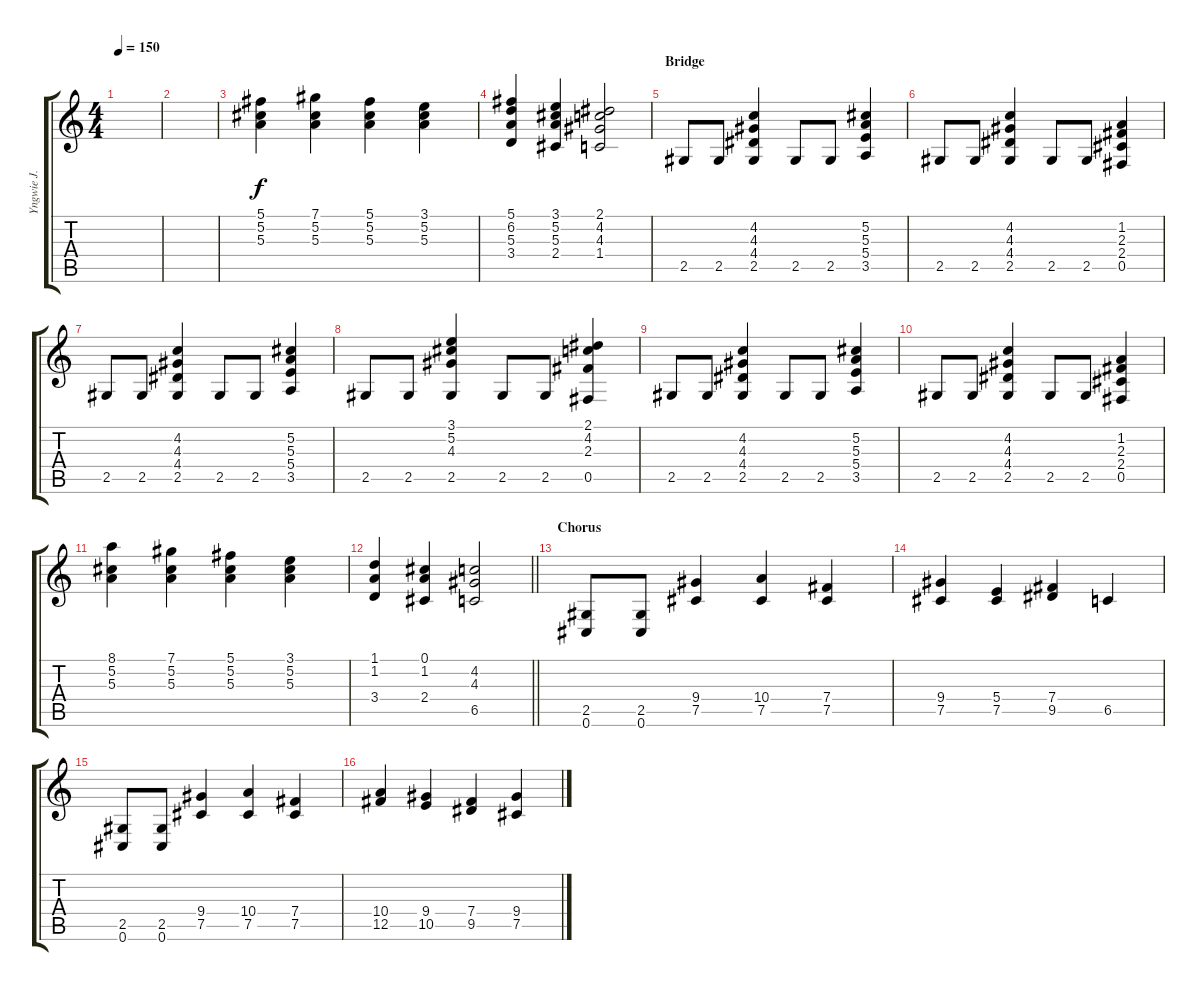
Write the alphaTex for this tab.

\track ("Yngwie J. Malmsteen" "Yngwie J. ") {instrument overdrivenguitar}
\staff {score tabs}
\tuning (Db4 Ab3 E3 B2 Gb2 Db2) {hide}
\ts (4 4)
\tempo 150
\clef g2
\ks c
|
|
(5.1 5.2 5.3).4 (7.1 5.2 5.3).4 (5.1 5.2 5.3).4 (3.1 5.2 5.3).4 |
(5.1 6.2 5.3 3.4).4 (3.1 5.2 5.3 2.4).4 (2.1 4.2 4.3 1.4).2 |
\section ("" "Bridge")
2.5.8 2.5.8 (4.2 4.3 4.4 2.5).4 2.5.8 2.5.8 (5.2 5.3 5.4 3.5).4 |
2.5.8 2.5.8 (4.2 4.3 4.4 2.5).4 2.5.8 2.5.8 (1.2 2.3 2.4 0.5).4 |
2.5.8 2.5.8 (4.2 4.3 4.4 2.5).4 2.5.8 2.5.8 (5.2 5.3 5.4 3.5).4 |
2.5.8 2.5.8 (3.1 5.2 4.3 2.5).4 2.5.8 2.5.8 (2.1 4.2 2.3 0.5).4 |
2.5.8 2.5.8 (4.2 4.3 4.4 2.5).4 2.5.8 2.5.8 (5.2 5.3 5.4 3.5).4 |
2.5.8 2.5.8 (4.2 4.3 4.4 2.5).4 2.5.8 2.5.8 (1.2 2.3 2.4 0.5).4 |
(8.1 5.2 5.3).4 (7.1 5.2 5.3).4 (5.1 5.2 5.3).4 (3.1 5.2 5.3).4 |
\barLineRight lightlight
(1.1 1.2 3.4).4 (0.1 1.2 2.4).4 (4.2 4.3 6.5).2 |
\section ("" "Chorus")
(2.5 0.6).8 (2.5 0.6).8 (9.4 7.5).4 (10.4 7.5).4 (7.4 7.5).4 |
(9.4 7.5).4 (5.4 7.5).4 (7.4 9.5).4 6.5.4 |
(2.5 0.6).8 (2.5 0.6).8 (9.4 7.5).4 (10.4 7.5).4 (7.4 7.5).4 |
(10.4 12.5).4 (9.4 10.5).4 (7.4 9.5).4 (9.4 7.5).4
